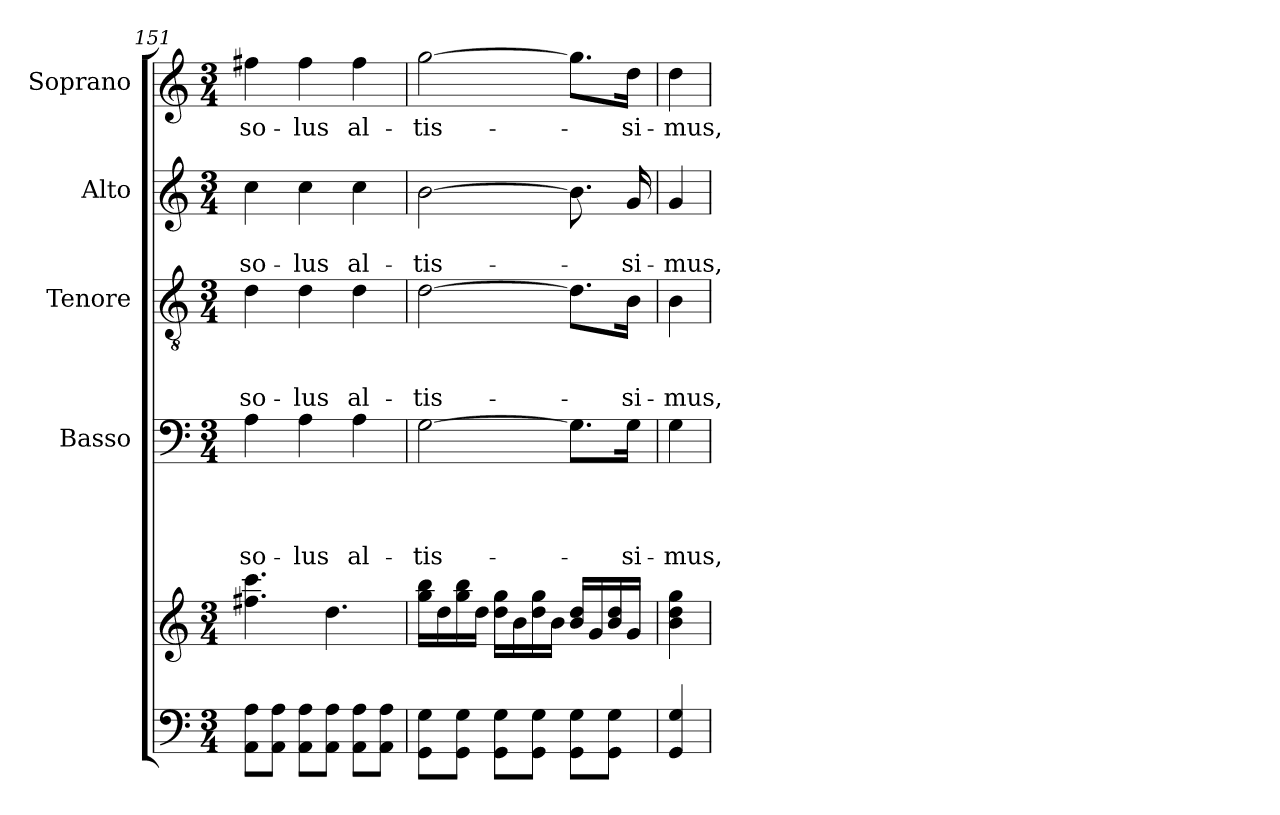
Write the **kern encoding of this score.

**kern	**kern	**kern	**text	**text	**text	**text	**kern	**text	**text	**text	**kern	**text	**text	**kern	**text
*part6	*part5	*part4	*part4	*part4	*part4	*part4	*part3	*part3	*part3	*part3	*part2	*part2	*part2	*part1	*part1
*staff6	*staff5	*staff4	*staff4	*staff4	*staff4	*staff4	*staff3	*staff3	*staff3	*staff3	*staff2	*staff2	*staff2	*staff1	*staff1
*	*	*I"Basso	*	*	*	*	*I"Tenore	*	*	*	*I"Alto	*	*	*I"Soprano	*
*clefF4	*clefG2	*clefF4	*	*	*	*	*clefGv2	*	*	*	*clefG2	*	*	*clefG2	*
*k[]	*k[]	*k[]	*	*	*	*	*k[]	*	*	*	*k[]	*	*	*k[]	*
*C:	*C:	*C:	*	*	*	*	*C:	*	*	*	*C:	*	*	*C:	*
*M3/4	*M3/4	*M3/4	*	*	*	*	*M3/4	*	*	*	*M3/4	*	*	*M3/4	*
=151	=151	=151	=151	=151	=151	=151	=151	=151	=151	=151	=151	=151	=151	=151	=151
!	!	!	!	!	!	!LO:LY:b	!	!	!	!LO:LY:b	!	!	!LO:LY:b	!	!LO:LY:b
8AA\ 8A\L	4.ff#X\ 4.ccc\	4A\	.	.	.	so-	4d\	.	.	so-	4cc\	.	so-	4ff#X\	so-
8AA\ 8A\J	.	.	.	.	.	.	.	.	.	.	.	.	.	.	.
!	!	!	!	!	!	!LO:LY:b	!	!	!	!LO:LY:b	!	!	!LO:LY:b	!	!LO:LY:b
8AA\ 8A\L	.	4A\	.	.	.	-lus	4d\	.	.	-lus	4cc\	.	-lus	4ff#\	-lus
8AA\ 8A\J	4.dd\	.	.	.	.	.	.	.	.	.	.	.	.	.	.
!	!	!	!	!	!	!LO:LY:b	!	!	!	!LO:LY:b	!	!	!LO:LY:b	!	!LO:LY:b
8AA\ 8A\L	.	4A\	.	.	.	al-	4d\	.	.	al-	4cc\	.	al-	4ff#\	al-
8AA\ 8A\J	.	.	.	.	.	.	.	.	.	.	.	.	.	.	.
=152	=152	=152	=152	=152	=152	=152	=152	=152	=152	=152	=152	=152	=152	=152	=152
!	!	!	!	!	!	!LO:LY:b	!	!	!	!LO:LY:b	!	!	!LO:LY:b	!	!LO:LY:b
8GG\ 8G\L	16gg\ 16bb\LL	[>2G\	.	.	.	-tis-	[>2d\	.	.	-tis-	[>2b\	.	-tis-	[>2gg\	-tis-
.	16dd\	.	.	.	.	.	.	.	.	.	.	.	.	.	.
8GG\ 8G\J	16gg\ 16bb\	.	.	.	.	.	.	.	.	.	.	.	.	.	.
.	16dd\JJ	.	.	.	.	.	.	.	.	.	.	.	.	.	.
8GG\ 8G\L	16dd\ 16gg\LL	.	.	.	.	.	.	.	.	.	.	.	.	.	.
.	16b\	.	.	.	.	.	.	.	.	.	.	.	.	.	.
8GG\ 8G\J	16dd\ 16gg\	.	.	.	.	.	.	.	.	.	.	.	.	.	.
.	16b\JJ	.	.	.	.	.	.	.	.	.	.	.	.	.	.
8GG\ 8G\L	16b/ 16dd/LL	8.G\L]	.	.	.	.	8.d\L]	.	.	.	8.b\]	.	.	8.gg\L]	.
.	16g/	.	.	.	.	.	.	.	.	.	.	.	.	.	.
8GG\ 8G\J	16b/ 16dd/	.	.	.	.	.	.	.	.	.	.	.	.	.	.
!	!	!	!	!	!	!LO:LY:b	!	!	!	!LO:LY:b	!	!	!LO:LY:b	!	!LO:LY:b
.	16g/JJ	16G\Jk	.	.	.	-si-	16B\Jk	.	.	-si-	16g/	.	-si-	16dd\Jk	-si-
=153	=153	=153	=153	=153	=153	=153	=153	=153	=153	=153	=153	=153	=153	=153	=153
!	!	!	!	!	!	!LO:LY:b	!	!	!	!LO:LY:b	!	!	!LO:LY:b	!	!LO:LY:b
4GG/ 4G/	4b\ 4dd\ 4gg\	4G\	.	.	.	-mus,	4B\	.	.	-mus,	4g/	.	-mus,	4dd\	-mus,
=	=	=	=	=	=	=	=	=	=	=	=	=	=	=	=
*-	*-	*-	*-	*-	*-	*-	*-	*-	*-	*-	*-	*-	*-	*-	*-
